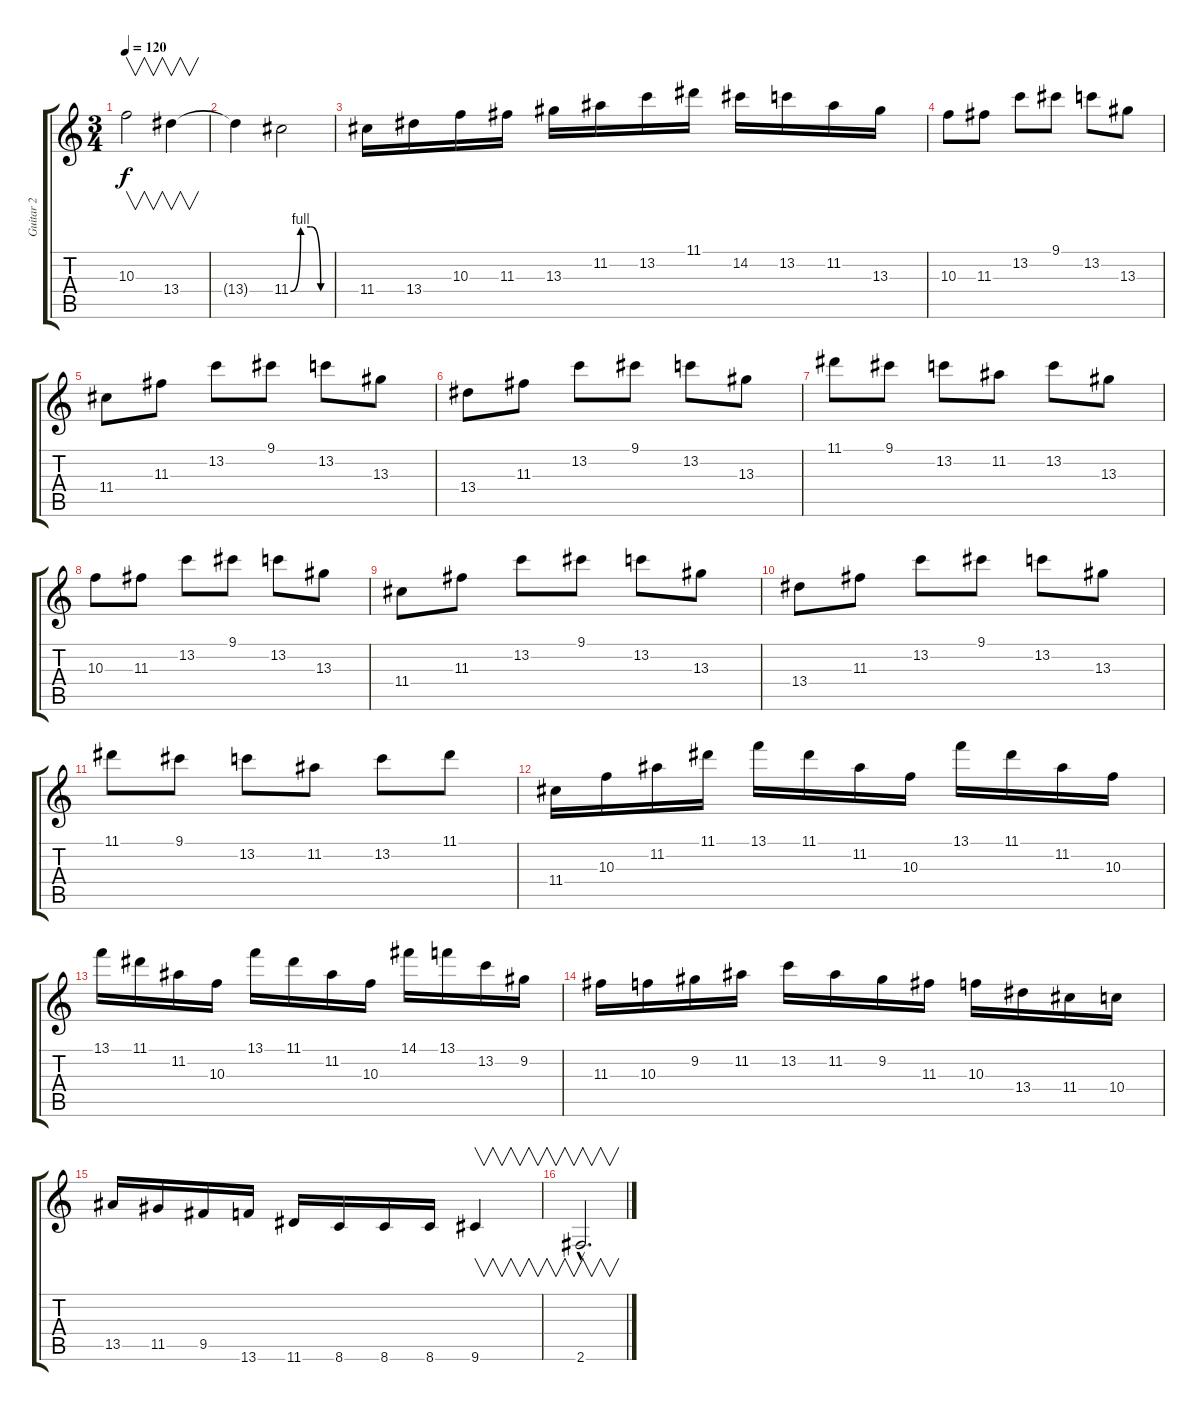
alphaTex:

\track ("Guitar 2" "Guitar 2") {instrument distortionguitar}
\staff {score tabs}
\tuning (E4 B3 G3 D3 A2 E2) {hide}
\ts (3 4)
\tempo 120
\clef g2
\ks c
10.3.2{v dy f} 13.4.4{v} |
13.4{t}.4 11.4{be (custom 0 0 15 4 30 4 45 0 60 0)}.2 |
11.4.16 13.4.16 10.3.16 11.3.16 13.3.16 11.2.16 13.2.16 11.1.16 14.2.16 13.2.16 11.2.16 13.3.16 |
10.3.8 11.3.8 13.2.8 9.1.8 13.2.8 13.3.8 |
11.4.8 11.3.8 13.2.8 9.1.8 13.2.8 13.3.8 |
13.4.8 11.3.8 13.2.8 9.1.8 13.2.8 13.3.8 |
11.1.8 9.1.8 13.2.8 11.2.8 13.2.8 13.3.8 |
10.3.8 11.3.8 13.2.8 9.1.8 13.2.8 13.3.8 |
11.4.8 11.3.8 13.2.8 9.1.8 13.2.8 13.3.8 |
13.4.8 11.3.8 13.2.8 9.1.8 13.2.8 13.3.8 |
11.1.8 9.1.8 13.2.8 11.2.8 13.2.8 11.1.8 |
11.4.16 10.3.16 11.2.16 11.1.16 13.1.16 11.1.16 11.2.16 10.3.16 13.1.16 11.1.16 11.2.16 10.3.16 |
13.1.16 11.1.16 11.2.16 10.3.16 13.1.16 11.1.16 11.2.16 10.3.16 14.1.16 13.1.16 13.2.16 9.2.16 |
11.3.16 10.3.16 9.2.16 11.2.16 13.2.16 11.2.16 9.2.16 11.3.16 10.3.16 13.4.16 11.4.16 10.4.16 |
13.5.16 11.5.16 9.5.16 13.6.16 11.6.16 8.6.16 8.6.16 8.6.16 9.6.4{v} |
2.6{hac}.2{v d}
